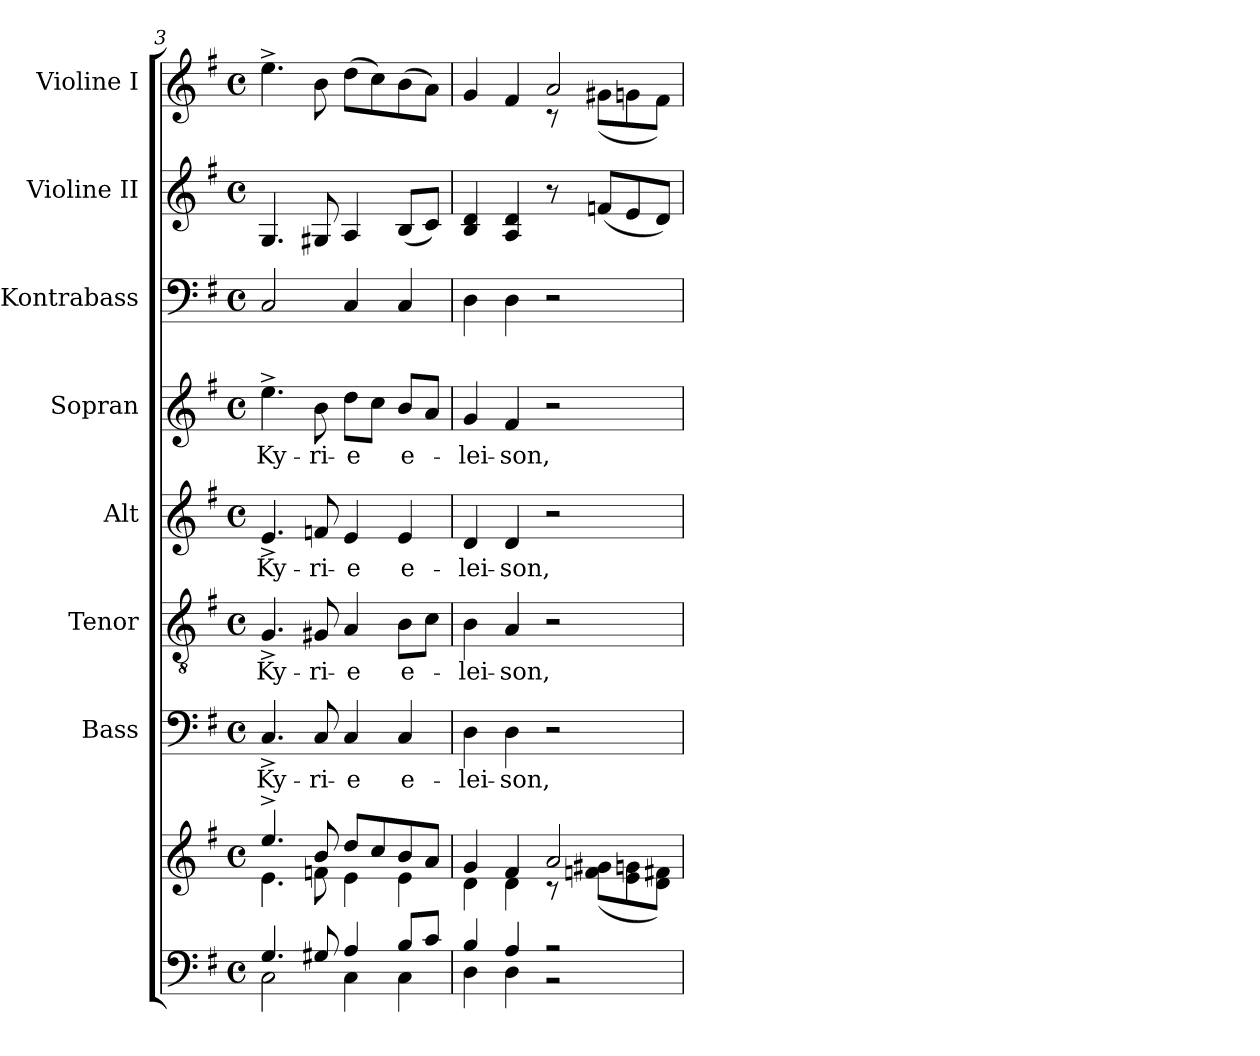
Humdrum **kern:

**kern	**kern	**kern	**text	**kern	**text	**kern	**text	**kern	**text	**kern	**kern	**kern
*part8	*part8	*part7	*part7	*part6	*part6	*part5	*part5	*part4	*part4	*part3	*part2	*part1
*staff9	*staff8	*staff7	*staff7	*staff6	*staff6	*staff5	*staff5	*staff4	*staff4	*staff3	*staff2	*staff1
*	*	*I"Bass	*	*I"Tenor	*	*I"Alt	*	*I"Sopran	*	*I"Kontrabass	*I"Violine II	*I"Violine I
*	*	*I'B.	*	*I'T.	*	*I'A.	*	*I'S.	*	*I'Kb.	*I'Vl. II	*I'Vl. I
*clefF4	*clefG2	*clefF4	*	*clefGv2	*	*clefG2	*	*clefG2	*	*clefF4	*clefG2	*clefG2
*	*	*	*	*	*	*	*	*	*	*ITrd7c12	*	*
*k[f#]	*k[f#]	*k[f#]	*	*k[f#]	*	*k[f#]	*	*k[f#]	*	*k[f#]	*k[f#]	*k[f#]
*G:	*G:	*G:	*	*G:	*	*G:	*	*G:	*	*G:	*G:	*G:
*M4/4	*M4/4	*M4/4	*	*M4/4	*	*M4/4	*	*M4/4	*	*M4/4	*M4/4	*M4/4
*met(c)	*met(c)	*met(c)	*	*met(c)	*	*met(c)	*	*met(c)	*	*met(c)	*met(c)	*met(c)
=3	=3	=3	=3	=3	=3	=3	=3	=3	=3	=3	=3	=3
*^	*^	*	*	*	*	*	*	*	*	*	*	*
!	!	!	!	!	!LO:LY:b	!	!LO:LY:b	!	!LO:LY:b	!	!LO:LY:b	!	!	!
4.G/	2C\	4.ee^>/	4.e\	4.C^>/	Ky-	4.G^>/	Ky-	4.e^>/	Ky-	4.ee^>\	Ky-	2CC/	4.G/	4.ee^>\
!	!	!	!	!	!LO:LY:b	!	!LO:LY:b	!	!LO:LY:b	!	!LO:LY:b	!	!	!
8G#X/	.	8b/	8fn\	8C/	-ri-	8G#X/	-ri-	8fn/	-ri-	8b\	-ri-	.	8G#X/	8b\
!	!	!	!	!	!LO:LY:b	!	!LO:LY:b	!	!LO:LY:b	!	!LO:LY:b	!	!	!
4A/	4C\	8dd/L	4e\	4C/	-e	4A/	-e	4e/	-e	8dd\L	-e	4CC/	4A/	(>8dd\L
.	.	8cc/	.	.	.	.	.	.	.	8cc\J	.	.	.	8cc\)
!	!	!	!	!	!LO:LY:b	!	!LO:LY:b	!	!LO:LY:b	!	!LO:LY:b	!	!	!
8B/L	4C\	8b/	4e\	4C/	e-	8B\L	e-	4e/	e-	8b/L	e-	4CC/	(<8B/L	(>8b\
8c/J	.	8a/J	.	.	.	8c\J	.	.	.	8a/J	.	.	8c/J)	8a\J)
=4	=4	=4	=4	=4	=4	=4	=4	=4	=4	=4	=4	=4	=4	=4
!	!	!	!	!	!LO:LY:b	!	!LO:LY:b	!	!LO:LY:b	!	!LO:LY:b	!	!	!
*	*	*	*	*	*	*	*	*	*	*	*	*	*	*^
4B/	4D\	4g/	4d\	4D\	-lei-	4B\	-lei-	4d/	-lei-	4g/	-lei-	4DD\	4B/ 4d/	4g/	2ryy
!	!	!	!	!	!LO:LY:b	!	!LO:LY:b	!	!LO:LY:b	!	!LO:LY:b	!	!	!	!
4A/	4D\	4f#/	4d\	4D\	-son,	4A/	-son,	4d/	-son,	4f#/	-son,	4DD\	4A/ 4d/	4f#/	.
2r	2r	2a/	8rc	2r	.	2r	.	2r	.	2r	.	2r	8r	2a/	8rc
.	.	.	(<8fn\ 8g#X\L	.	.	.	.	.	.	.	.	.	(<8fn/L	.	(>8g#X\L
.	.	.	8e\ 8gn\	.	.	.	.	.	.	.	.	.	8e/	.	8gn\
.	.	.	8d\ 8f#X\J)	.	.	.	.	.	.	.	.	.	8d/J)	.	8f#\J)
*v	*v	*	*	*	*	*	*	*	*	*	*	*	*	*v	*v
*	*v	*v	*	*	*	*	*	*	*	*	*	*	*
=	=	=	=	=	=	=	=	=	=	=	=	=
*-	*-	*-	*-	*-	*-	*-	*-	*-	*-	*-	*-	*-
